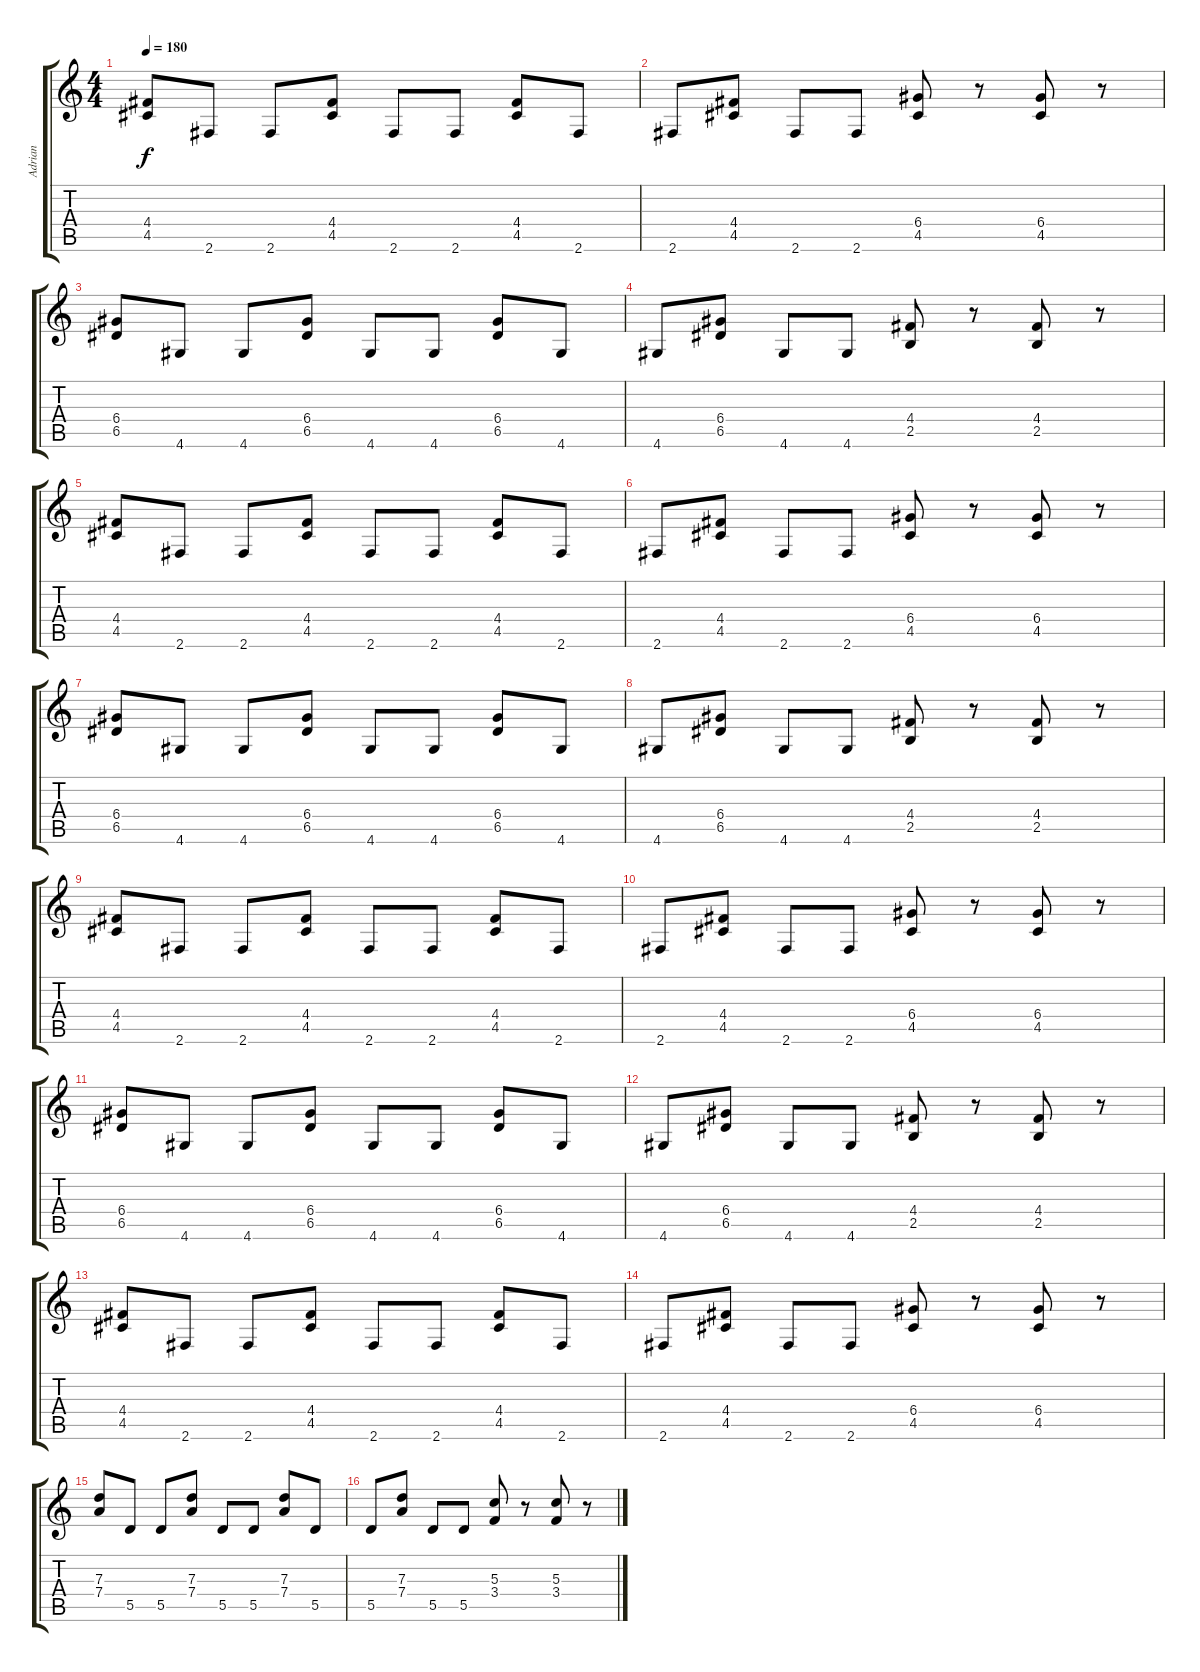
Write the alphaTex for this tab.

\track ("Adrian" "Adrian") {instrument distortionguitar}
\staff {score tabs}
\tuning (E4 B3 G3 D3 A2 E2) {hide}
\ts (4 4)
\tempo 180
\clef g2
\ks c
(4.4 4.5).8{dy f} 2.6.8 2.6.8 (4.4 4.5).8 2.6.8 2.6.8 (4.4 4.5).8 2.6.8 |
2.6.8 (4.4 4.5).8 2.6.8 2.6.8 (6.4 4.5).8 r.8 (6.4 4.5).8 r.8 |
(6.4 6.5).8 4.6.8 4.6.8 (6.4 6.5).8 4.6.8 4.6.8 (6.4 6.5).8 4.6.8 |
4.6.8 (6.4 6.5).8 4.6.8 4.6.8 (4.4 2.5).8 r.8 (4.4 2.5).8 r.8 |
(4.4 4.5).8 2.6.8 2.6.8 (4.4 4.5).8 2.6.8 2.6.8 (4.4 4.5).8 2.6.8 |
2.6.8 (4.4 4.5).8 2.6.8 2.6.8 (6.4 4.5).8 r.8 (6.4 4.5).8 r.8 |
(6.4 6.5).8 4.6.8 4.6.8 (6.4 6.5).8 4.6.8 4.6.8 (6.4 6.5).8 4.6.8 |
4.6.8 (6.4 6.5).8 4.6.8 4.6.8 (4.4 2.5).8 r.8 (4.4 2.5).8 r.8 |
(4.4 4.5).8 2.6.8 2.6.8 (4.4 4.5).8 2.6.8 2.6.8 (4.4 4.5).8 2.6.8 |
2.6.8 (4.4 4.5).8 2.6.8 2.6.8 (6.4 4.5).8 r.8 (6.4 4.5).8 r.8 |
(6.4 6.5).8 4.6.8 4.6.8 (6.4 6.5).8 4.6.8 4.6.8 (6.4 6.5).8 4.6.8 |
4.6.8 (6.4 6.5).8 4.6.8 4.6.8 (4.4 2.5).8 r.8 (4.4 2.5).8 r.8 |
(4.4 4.5).8 2.6.8 2.6.8 (4.4 4.5).8 2.6.8 2.6.8 (4.4 4.5).8 2.6.8 |
2.6.8 (4.4 4.5).8 2.6.8 2.6.8 (6.4 4.5).8 r.8 (6.4 4.5).8 r.8 |
(7.3 7.4).8{volume 10} 5.5.8 5.5.8 (7.3 7.4).8 5.5.8 5.5.8 (7.3 7.4).8 5.5.8 |
5.5.8 (7.3 7.4).8 5.5.8 5.5.8 (5.3 3.4).8 r.8 (5.3 3.4).8 r.8
